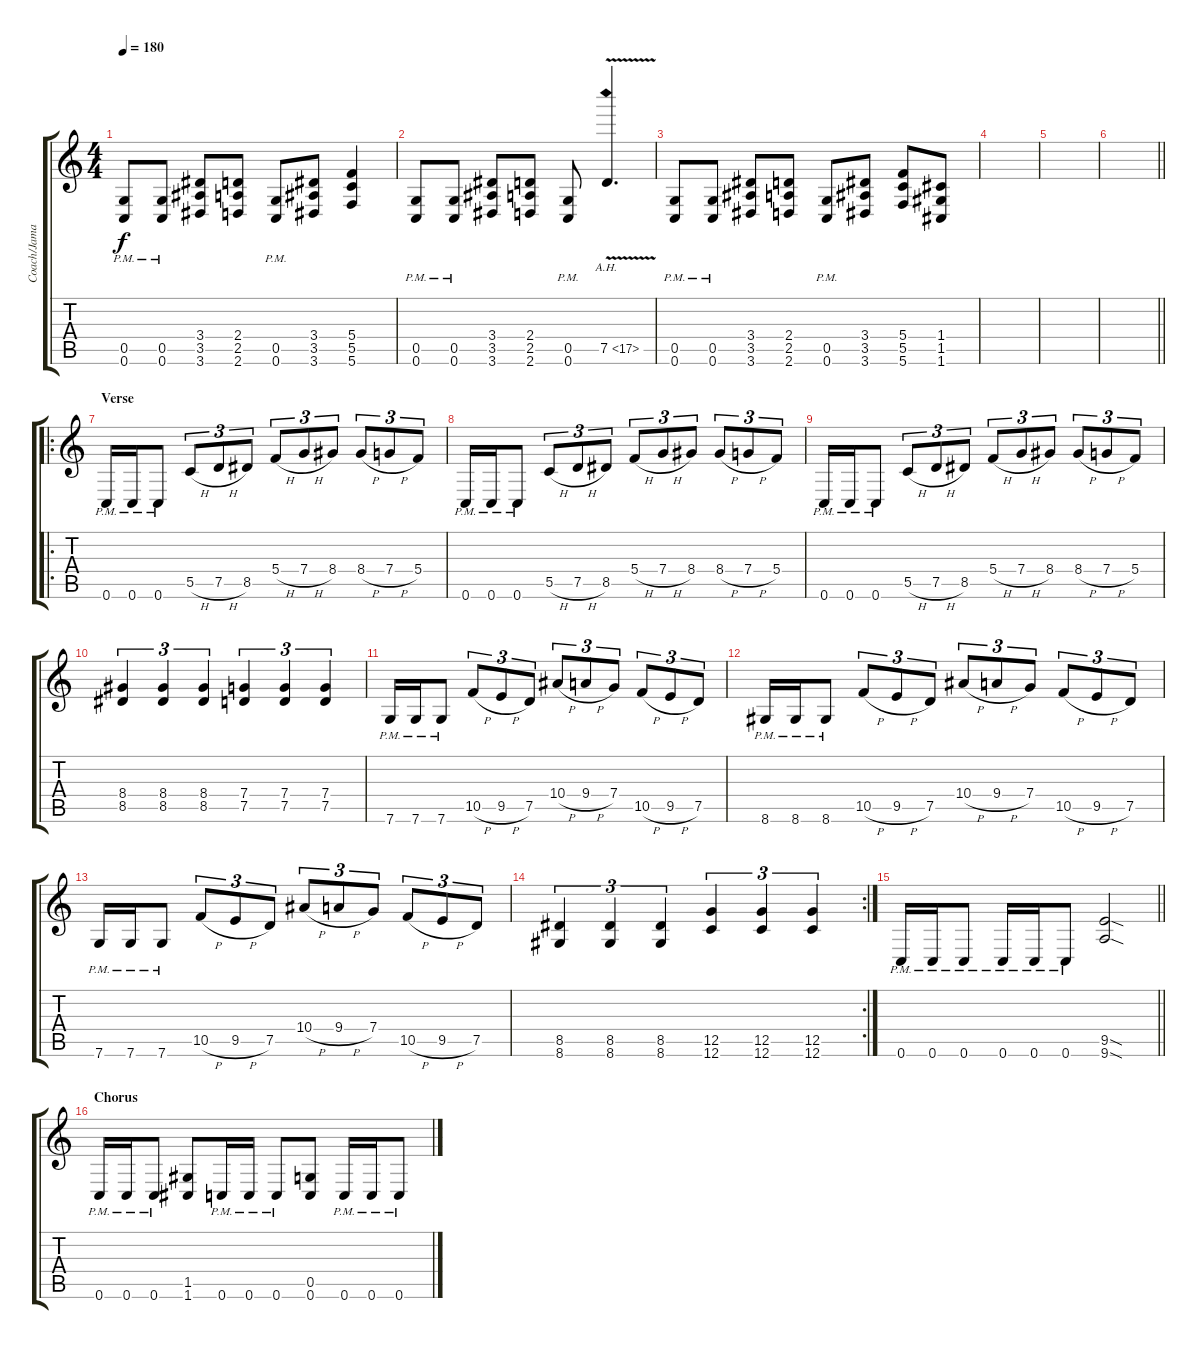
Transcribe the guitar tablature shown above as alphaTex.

\track ("Coach/Jamal" "Coach/Jama") {instrument distortionguitar}
\staff {score tabs}
\tuning (D4 A3 F3 C3 G2 C2) {hide}
\ts (4 4)
\tempo 180
\clef g2
\ks c
(0.5{pm} 0.6{pm}).8{dy f} (0.5 0.6{pm}).8 (3.4 3.5 3.6).8 (2.4 2.5 2.6).8 (0.5{pm} 0.6).8 (3.4 3.5 3.6).8 (5.4 5.5 5.6).4 |
(0.5{pm} 0.6{pm}).8 (0.5 0.6{pm}).8 (3.4 3.5 3.6).8 (2.4 2.5 2.6).8 (0.5{pm} 0.6).8 7.5{ah 10 v}.4{d} |
(0.5{pm} 0.6{pm}).8 (0.5 0.6{pm}).8 (3.4 3.5 3.6).8 (2.4 2.5 2.6).8 (0.5{pm} 0.6).8 (3.4 3.5 3.6).8 (5.4 5.5 5.6).8 (1.4 1.5 1.6).8 |
|
|
\barLineRight lightlight
|
\ro
\section ("" "Verse")
0.6{pm}.16 0.6{pm}.16 0.6{pm}.8 5.5{h}.8{tu (3 2)} 7.5{h}.8{tu (3 2)} 8.5.8{tu (3 2)} 5.4{h}.8{tu (3 2)} 7.4{h}.8{tu (3 2)} 8.4.8{tu (3 2)} 8.4{h}.8{tu (3 2)} 7.4{h}.8{tu (3 2)} 5.4.8{tu (3 2)} |
0.6{pm}.16 0.6{pm}.16 0.6{pm}.8 5.5{h}.8{tu (3 2)} 7.5{h}.8{tu (3 2)} 8.5.8{tu (3 2)} 5.4{h}.8{tu (3 2)} 7.4{h}.8{tu (3 2)} 8.4.8{tu (3 2)} 8.4{h}.8{tu (3 2)} 7.4{h}.8{tu (3 2)} 5.4.8{tu (3 2)} |
0.6{pm}.16 0.6{pm}.16 0.6{pm}.8 5.5{h}.8{tu (3 2)} 7.5{h}.8{tu (3 2)} 8.5.8{tu (3 2)} 5.4{h}.8{tu (3 2)} 7.4{h}.8{tu (3 2)} 8.4.8{tu (3 2)} 8.4{h}.8{tu (3 2)} 7.4{h}.8{tu (3 2)} 5.4.8{tu (3 2)} |
(8.4 8.5).4{tu (3 2)} (8.4 8.5).4{tu (3 2)} (8.4 8.5).4{tu (3 2)} (7.4 7.5).4{tu (3 2)} (7.4 7.5).4{tu (3 2)} (7.4 7.5).4{tu (3 2)} |
7.6{pm}.16 7.6{pm}.16 7.6{pm}.8 10.5{h}.8{tu (3 2)} 9.5{h}.8{tu (3 2)} 7.5.8{tu (3 2)} 10.4{h}.8{tu (3 2)} 9.4{h}.8{tu (3 2)} 7.4.8{tu (3 2)} 10.5{h}.8{tu (3 2)} 9.5{h}.8{tu (3 2)} 7.5.8{tu (3 2)} |
8.6{pm}.16 8.6{pm}.16 8.6{pm}.8 10.5{h}.8{tu (3 2)} 9.5{h}.8{tu (3 2)} 7.5.8{tu (3 2)} 10.4{h}.8{tu (3 2)} 9.4{h}.8{tu (3 2)} 7.4.8{tu (3 2)} 10.5{h}.8{tu (3 2)} 9.5{h}.8{tu (3 2)} 7.5.8{tu (3 2)} |
7.6{pm}.16 7.6{pm}.16 7.6{pm}.8 10.5{h}.8{tu (3 2)} 9.5{h}.8{tu (3 2)} 7.5.8{tu (3 2)} 10.4{h}.8{tu (3 2)} 9.4{h}.8{tu (3 2)} 7.4.8{tu (3 2)} 10.5{h}.8{tu (3 2)} 9.5{h}.8{tu (3 2)} 7.5.8{tu (3 2)} |
\rc 2
(8.5 8.6).4{tu (3 2)} (8.5 8.6).4{tu (3 2)} (8.5 8.6).4{tu (3 2)} (12.5 12.6).4{tu (3 2)} (12.5 12.6).4{tu (3 2)} (12.5 12.6).4{tu (3 2)} |
\barLineRight lightlight
0.6{pm}.16 0.6{pm}.16 0.6{pm}.8 0.6{pm}.16 0.6{pm}.16 0.6{pm}.8 (9.5{sod} 9.6{sod}).2 |
\section ("" "Chorus")
0.6{pm}.16 0.6{pm}.16 0.6{pm}.8 (1.5 1.6).8 0.6{pm}.16 0.6{pm}.16 0.6{pm}.8 (0.5 0.6).8 0.6{pm}.16 0.6{pm}.16 0.6{pm}.8
